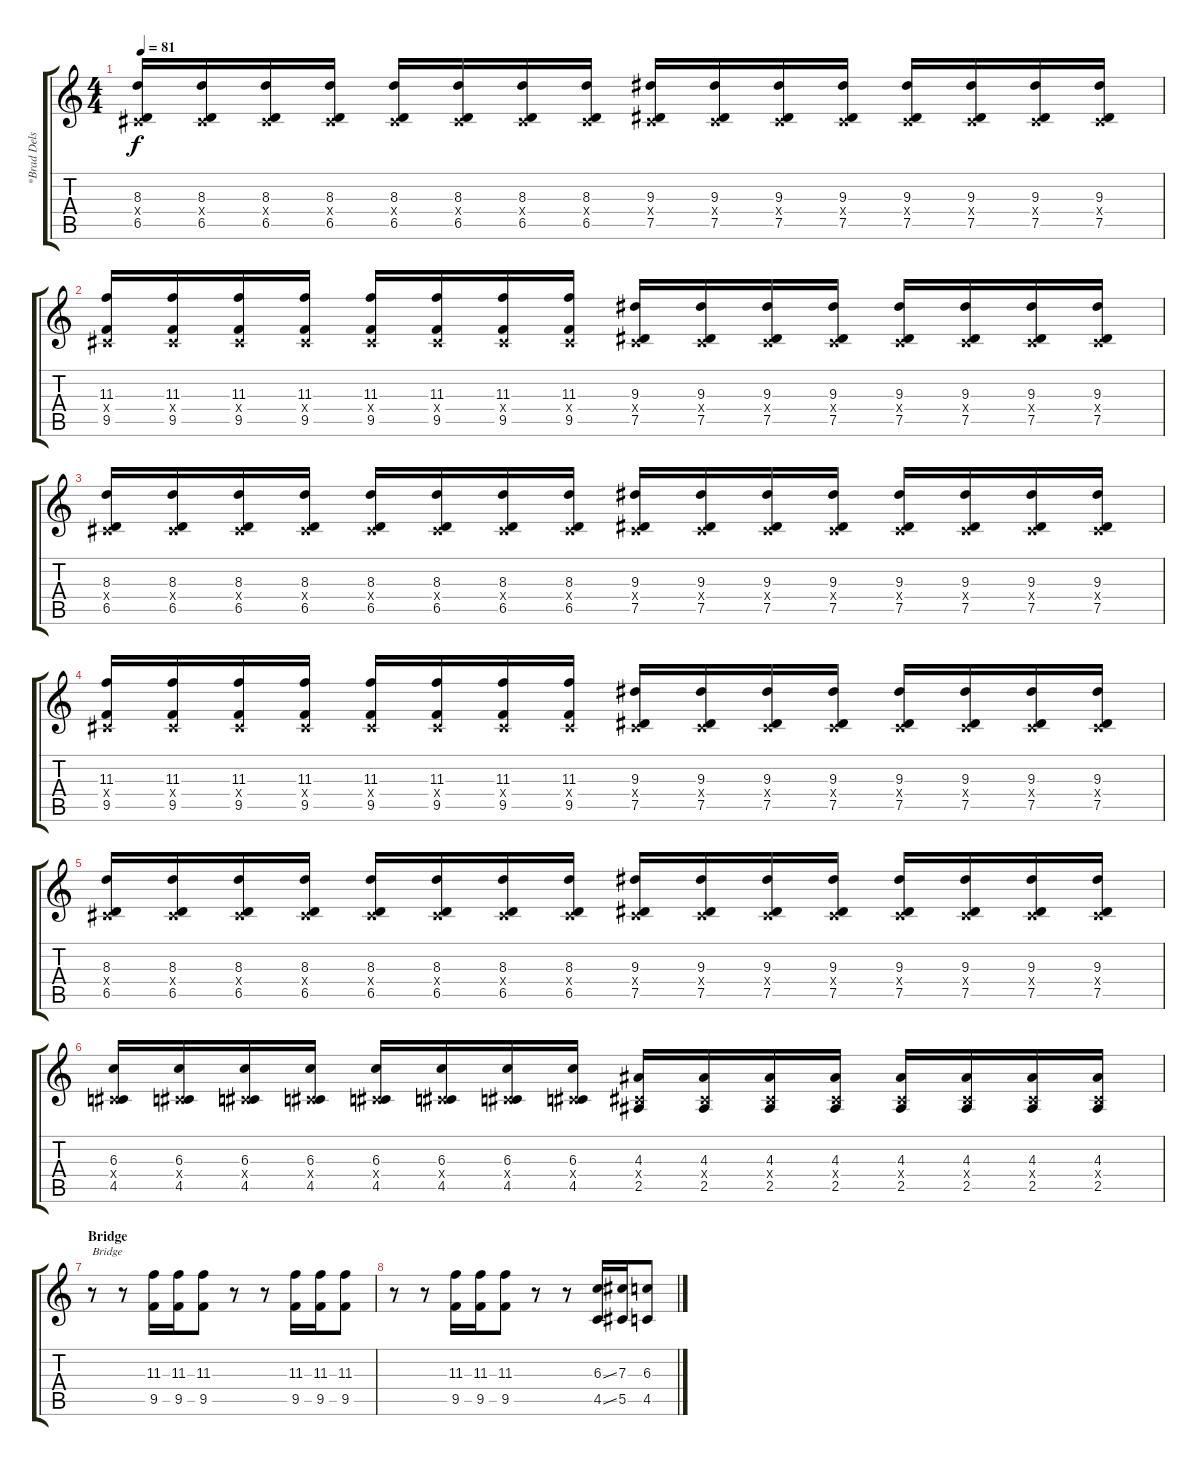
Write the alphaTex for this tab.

\track ("*Brad Delson (Main guitar)" "*Brad Dels") {instrument distortionguitar}
\staff {score tabs}
\tuning (Eb4 Bb3 Gb3 Db3 Ab2 Eb2) {hide}
\ts (4 4)
\tempo 81
\clef g2
\ks c
(8.3 0.4{x} 6.5).16{dy f volume 16 balance 8 instrument distortionguitar} (8.3 0.4{x} 6.5).16 (8.3 0.4{x} 6.5).16 (8.3 0.4{x} 6.5).16 (8.3 0.4{x} 6.5).16 (8.3 0.4{x} 6.5).16 (8.3 0.4{x} 6.5).16 (8.3 0.4{x} 6.5).16 (9.3 0.4{x} 7.5).16 (9.3 0.4{x} 7.5).16 (9.3 0.4{x} 7.5).16 (9.3 0.4{x} 7.5).16 (9.3 0.4{x} 7.5).16 (9.3 0.4{x} 7.5).16 (9.3 0.4{x} 7.5).16 (9.3 0.4{x} 7.5).16 |
(11.3 0.4{x} 9.5).16 (11.3 0.4{x} 9.5).16 (11.3 0.4{x} 9.5).16 (11.3 0.4{x} 9.5).16 (11.3 0.4{x} 9.5).16 (11.3 0.4{x} 9.5).16 (11.3 0.4{x} 9.5).16 (11.3 0.4{x} 9.5).16 (9.3 0.4{x} 7.5).16 (9.3 0.4{x} 7.5).16 (9.3 0.4{x} 7.5).16 (9.3 0.4{x} 7.5).16 (9.3 0.4{x} 7.5).16 (9.3 0.4{x} 7.5).16 (9.3 0.4{x} 7.5).16 (9.3 0.4{x} 7.5).16 |
(8.3 0.4{x} 6.5).16{volume 16 balance 8 instrument distortionguitar} (8.3 0.4{x} 6.5).16 (8.3 0.4{x} 6.5).16 (8.3 0.4{x} 6.5).16 (8.3 0.4{x} 6.5).16 (8.3 0.4{x} 6.5).16 (8.3 0.4{x} 6.5).16 (8.3 0.4{x} 6.5).16 (9.3 0.4{x} 7.5).16 (9.3 0.4{x} 7.5).16 (9.3 0.4{x} 7.5).16 (9.3 0.4{x} 7.5).16 (9.3 0.4{x} 7.5).16 (9.3 0.4{x} 7.5).16 (9.3 0.4{x} 7.5).16 (9.3 0.4{x} 7.5).16 |
(11.3 0.4{x} 9.5).16 (11.3 0.4{x} 9.5).16 (11.3 0.4{x} 9.5).16 (11.3 0.4{x} 9.5).16 (11.3 0.4{x} 9.5).16 (11.3 0.4{x} 9.5).16 (11.3 0.4{x} 9.5).16 (11.3 0.4{x} 9.5).16 (9.3 0.4{x} 7.5).16 (9.3 0.4{x} 7.5).16 (9.3 0.4{x} 7.5).16 (9.3 0.4{x} 7.5).16 (9.3 0.4{x} 7.5).16 (9.3 0.4{x} 7.5).16 (9.3 0.4{x} 7.5).16 (9.3 0.4{x} 7.5).16 |
(8.3 0.4{x} 6.5).16{volume 16 balance 8 instrument distortionguitar} (8.3 0.4{x} 6.5).16 (8.3 0.4{x} 6.5).16 (8.3 0.4{x} 6.5).16 (8.3 0.4{x} 6.5).16 (8.3 0.4{x} 6.5).16 (8.3 0.4{x} 6.5).16 (8.3 0.4{x} 6.5).16 (9.3 0.4{x} 7.5).16 (9.3 0.4{x} 7.5).16 (9.3 0.4{x} 7.5).16 (9.3 0.4{x} 7.5).16 (9.3 0.4{x} 7.5).16 (9.3 0.4{x} 7.5).16 (9.3 0.4{x} 7.5).16 (9.3 0.4{x} 7.5).16 |
(6.3 0.4{x} 4.5).16 (6.3 0.4{x} 4.5).16 (6.3 0.4{x} 4.5).16 (6.3 0.4{x} 4.5).16 (6.3 0.4{x} 4.5).16 (6.3 0.4{x} 4.5).16 (6.3 0.4{x} 4.5).16 (6.3 0.4{x} 4.5).16 (4.3 0.4{x} 2.5).16 (4.3 0.4{x} 2.5).16 (4.3 0.4{x} 2.5).16 (4.3 0.4{x} 2.5).16 (4.3 0.4{x} 2.5).16 (4.3 0.4{x} 2.5).16 (4.3 0.4{x} 2.5).16 (4.3 0.4{x} 2.5).16 |
\section ("" "Bridge")
r.8{txt "Bridge" volume 16 balance 8} r.8 (11.3 9.5).16 (11.3 9.5).16 (11.3 9.5).8 r.8 r.8 (11.3 9.5).16 (11.3 9.5).16 (11.3 9.5).8 |
r.8 r.8 (11.3 9.5).16 (11.3 9.5).16 (11.3 9.5).8 r.8 r.8 (6.3{ss} 4.5{ss}).16 (7.3 5.5).16 (6.3 4.5).8
